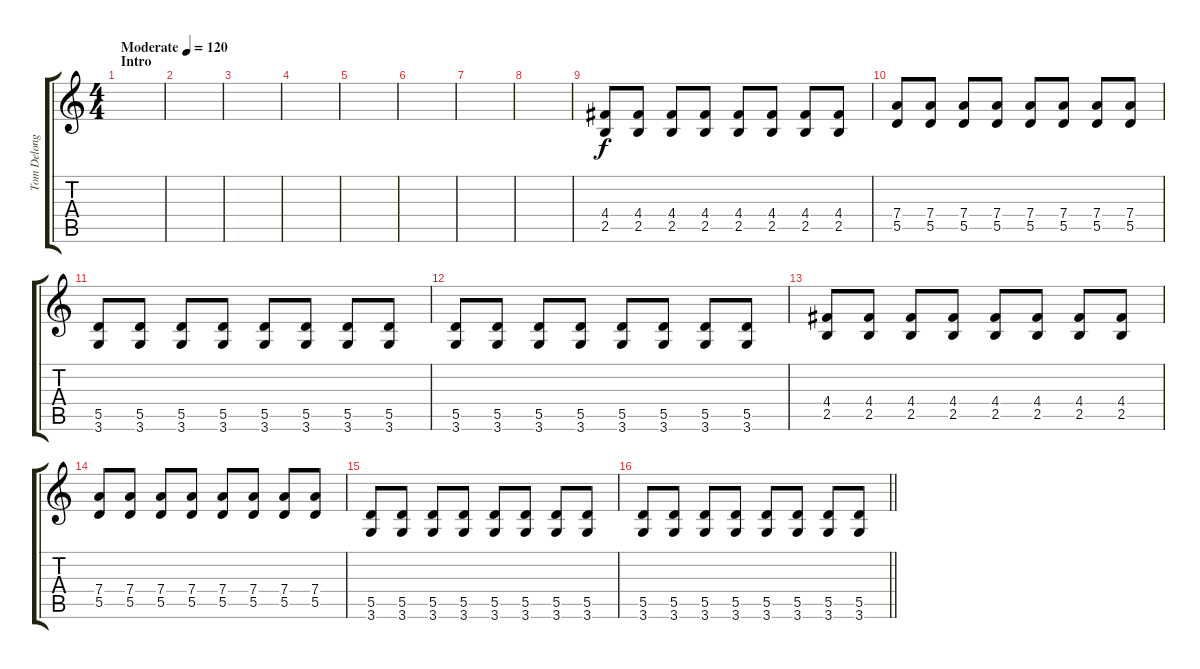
\track ("Tom Delonge - Guitar" "Tom Delong") {instrument distortionguitar}
\staff {score tabs}
\tuning (E4 B3 G3 D3 A2 E2) {hide}
\ts (4 4)
\section ("" "Intro")
\tempo (120 "Moderate")
\clef g2
\ks c
|
|
|
|
|
|
|
|
(4.4 2.5).8 (4.4 2.5).8 (4.4 2.5).8 (4.4 2.5).8 (4.4 2.5).8 (4.4 2.5).8 (4.4 2.5).8 (4.4 2.5).8 |
(7.4 5.5).8 (7.4 5.5).8 (7.4 5.5).8 (7.4 5.5).8 (7.4 5.5).8 (7.4 5.5).8 (7.4 5.5).8 (7.4 5.5).8 |
(5.5 3.6).8 (5.5 3.6).8 (5.5 3.6).8 (5.5 3.6).8 (5.5 3.6).8 (5.5 3.6).8 (5.5 3.6).8 (5.5 3.6).8 |
(5.5 3.6).8 (5.5 3.6).8 (5.5 3.6).8 (5.5 3.6).8 (5.5 3.6).8 (5.5 3.6).8 (5.5 3.6).8 (5.5 3.6).8 |
(4.4 2.5).8 (4.4 2.5).8 (4.4 2.5).8 (4.4 2.5).8 (4.4 2.5).8 (4.4 2.5).8 (4.4 2.5).8 (4.4 2.5).8 |
(7.4 5.5).8 (7.4 5.5).8 (7.4 5.5).8 (7.4 5.5).8 (7.4 5.5).8 (7.4 5.5).8 (7.4 5.5).8 (7.4 5.5).8 |
(5.5 3.6).8 (5.5 3.6).8 (5.5 3.6).8 (5.5 3.6).8 (5.5 3.6).8 (5.5 3.6).8 (5.5 3.6).8 (5.5 3.6).8 |
\barLineRight lightlight
(5.5 3.6).8 (5.5 3.6).8 (5.5 3.6).8 (5.5 3.6).8 (5.5 3.6).8 (5.5 3.6).8 (5.5 3.6).8 (5.5 3.6).8
